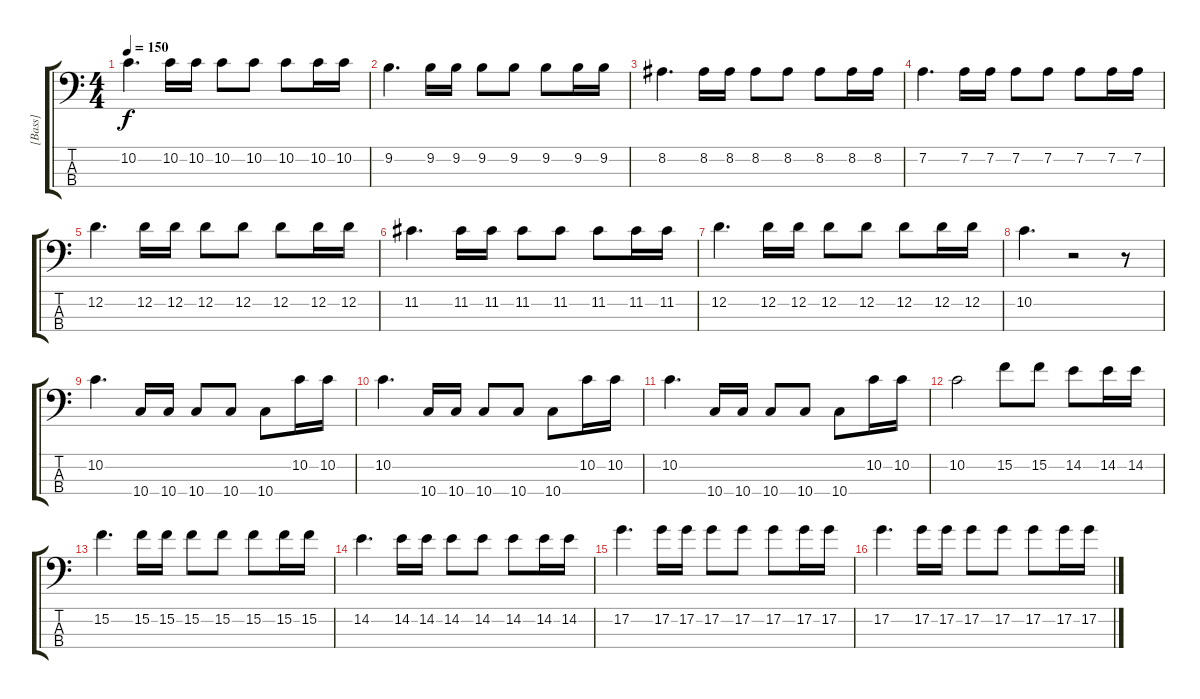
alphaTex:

\track ("[Bass]" "[Bass]") {instrument electricbassfinger}
\staff {score tabs}
\tuning (G2 D2 A1 D1) {hide}
\ts (4 4)
\tempo 150
\clef f4
\ks c
10.2.4{d dy f} 10.2.16 10.2.16 10.2.8 10.2.8 10.2.8 10.2.16 10.2.16 |
9.2.4{d} 9.2.16 9.2.16 9.2.8 9.2.8 9.2.8 9.2.16 9.2.16 |
8.2.4{d} 8.2.16 8.2.16 8.2.8 8.2.8 8.2.8 8.2.16 8.2.16 |
7.2.4{d} 7.2.16 7.2.16 7.2.8 7.2.8 7.2.8 7.2.16 7.2.16 |
12.2.4{d} 12.2.16 12.2.16 12.2.8 12.2.8 12.2.8 12.2.16 12.2.16 |
11.2.4{d} 11.2.16 11.2.16 11.2.8 11.2.8 11.2.8 11.2.16 11.2.16 |
12.2.4{d} 12.2.16 12.2.16 12.2.8 12.2.8 12.2.8 12.2.16 12.2.16 |
10.2.4{d} r.2 r.8 |
10.2.4{d} 10.4.16 10.4.16 10.4.8 10.4.8 10.4.8 10.2.16 10.2.16 |
10.2.4{d} 10.4.16 10.4.16 10.4.8 10.4.8 10.4.8 10.2.16 10.2.16 |
10.2.4{d} 10.4.16 10.4.16 10.4.8 10.4.8 10.4.8 10.2.16 10.2.16 |
10.2.2 15.2.8 15.2.8 14.2.8 14.2.16 14.2.16 |
15.2.4{d} 15.2.16 15.2.16 15.2.8 15.2.8 15.2.8 15.2.16 15.2.16 |
14.2.4{d} 14.2.16 14.2.16 14.2.8 14.2.8 14.2.8 14.2.16 14.2.16 |
17.2.4{d} 17.2.16 17.2.16 17.2.8 17.2.8 17.2.8 17.2.16 17.2.16 |
17.2.4{d} 17.2.16 17.2.16 17.2.8 17.2.8 17.2.8 17.2.16 17.2.16
